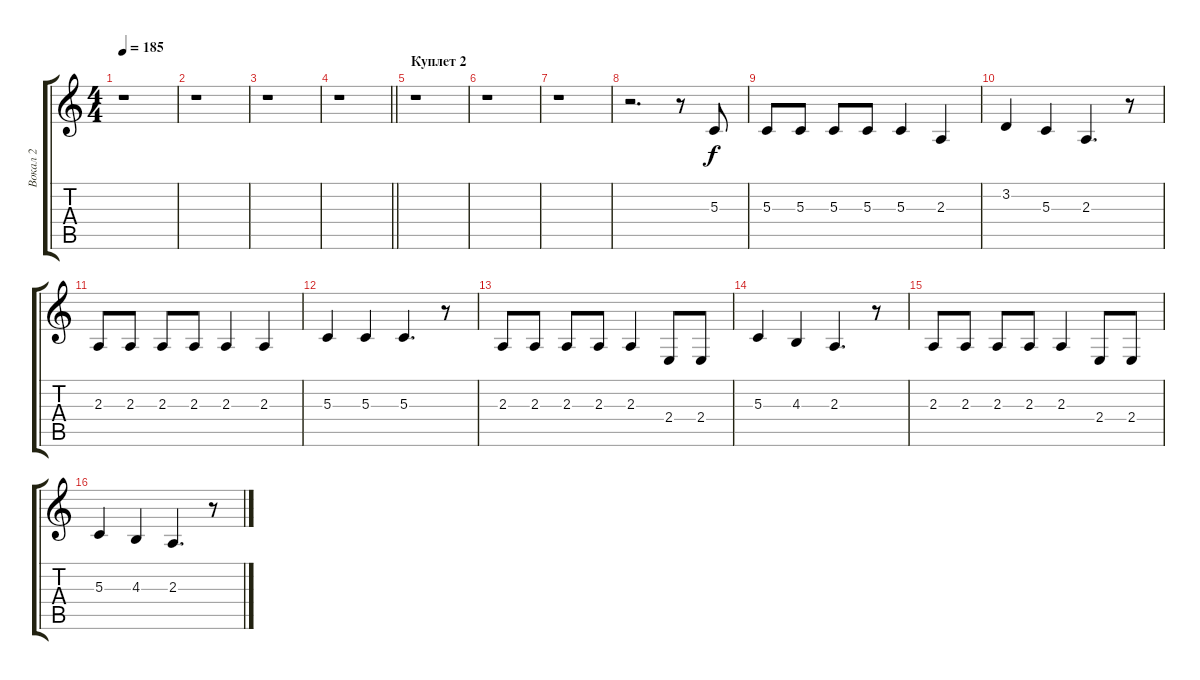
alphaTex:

\track ("Вокал 2" "Вокал 2") {instrument tenorsax}
\staff {score tabs}
\tuning (E4 B3 G3 D3 A2 E2) {hide}
\ts (4 4)
\tempo 185
\clef g2
\ks c
r.1{dy f} |
r.1 |
r.1 |
\barLineRight lightlight
r.1 |
\section ("" "Куплет 2")
r.1 |
r.1 |
r.1 |
r.2{d} r.8 5.3.8 |
5.3.8 5.3.8 5.3.8 5.3.8 5.3.4 2.3.4 |
3.2.4 5.3.4 2.3.4{d} r.8 |
2.3.8 2.3.8 2.3.8 2.3.8 2.3.4 2.3.4 |
5.3.4 5.3.4 5.3.4{d} r.8 |
2.3.8 2.3.8 2.3.8 2.3.8 2.3.4 2.4.8 2.4.8 |
5.3.4 4.3.4 2.3.4{d} r.8 |
2.3.8 2.3.8 2.3.8 2.3.8 2.3.4 2.4.8 2.4.8 |
5.3.4 4.3.4 2.3.4{d} r.8
